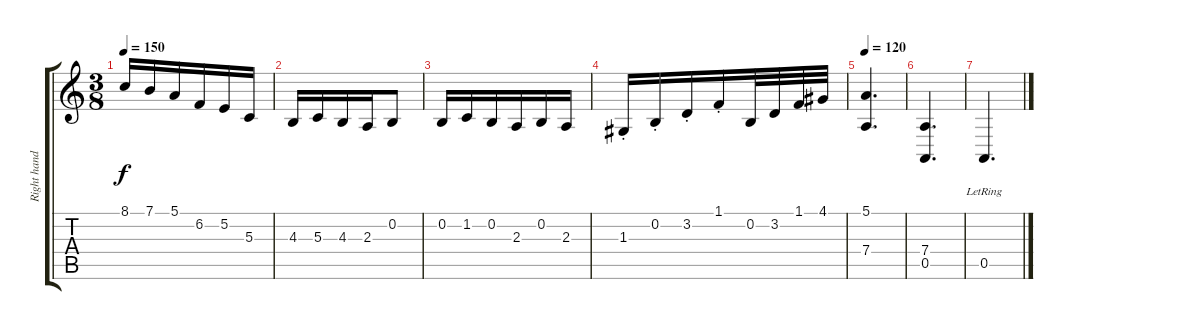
\track ("Right hand" "Right hand") {instrument acousticgrandpiano}
\staff {score tabs}
\tuning (E4 B3 G3 D3 A2 E2) {hide}
\ts (3 8)
\tempo 150
\clef g2
\ks c
8.1.16{dy f} 7.1.16 5.1.16 6.2.16 5.2.16 5.3.16 |
4.3.16 5.3.16 4.3.16 2.3.16 0.2.8 |
0.2.16 1.2.16 0.2.16 2.3.16 0.2.16 2.3.16 |
1.3{st}.16 0.2{st}.16 3.2{st}.16 1.1{st}.16 0.2.32 3.2.32 1.1.32 4.1.32 |
\tempo 120
(5.1 7.4).4{d} |
(7.4 0.5).4{d} |
0.5{lr}.4{d}
